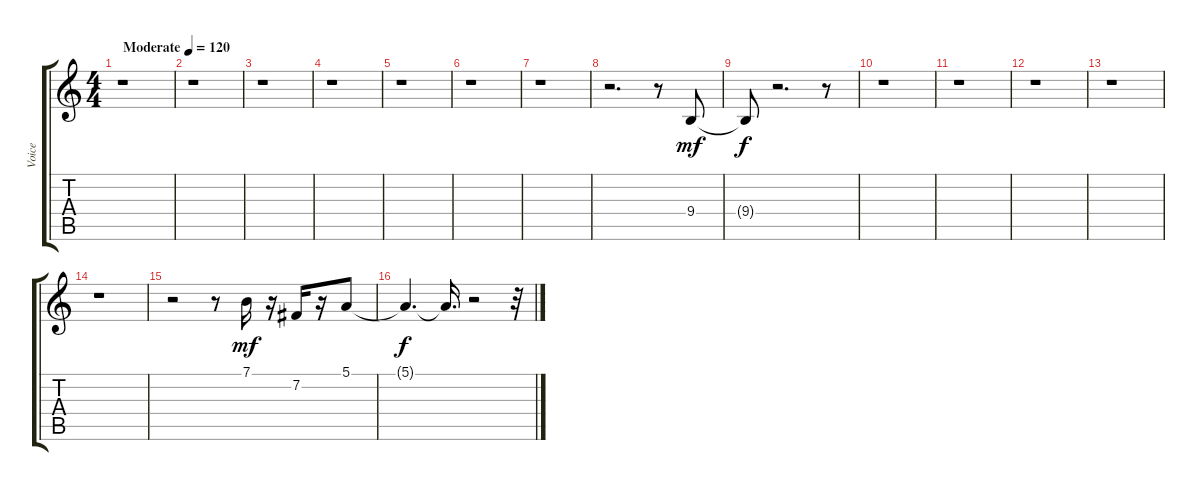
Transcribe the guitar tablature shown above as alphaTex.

\track ("Voice" "Voice") {instrument lead5charang}
\staff {score tabs}
\tuning (E4 B3 G3 D3 A2 E2) {hide}
\ts (4 4)
\tempo (120 "Moderate")
\tempo 100
\tempo (120 "Moderate")
\clef g2
\ks c
r.1{dy mf instrument lead5charang} |
r.1 |
r.1 |
r.1 |
r.1 |
r.1 |
r.1 |
r.2{d} r.8 9.4.8 |
9.4{t}.8{dy f} r.2{d} r.8 |
r.1 |
r.1 |
r.1 |
r.1 |
r.1 |
r.2 r.8 7.1.16{dy mf} r.16 7.2.16 r.16 5.1.8 |
5.1{t}.4{d dy f} 5.1{t}.16{d} r.2 r.32
